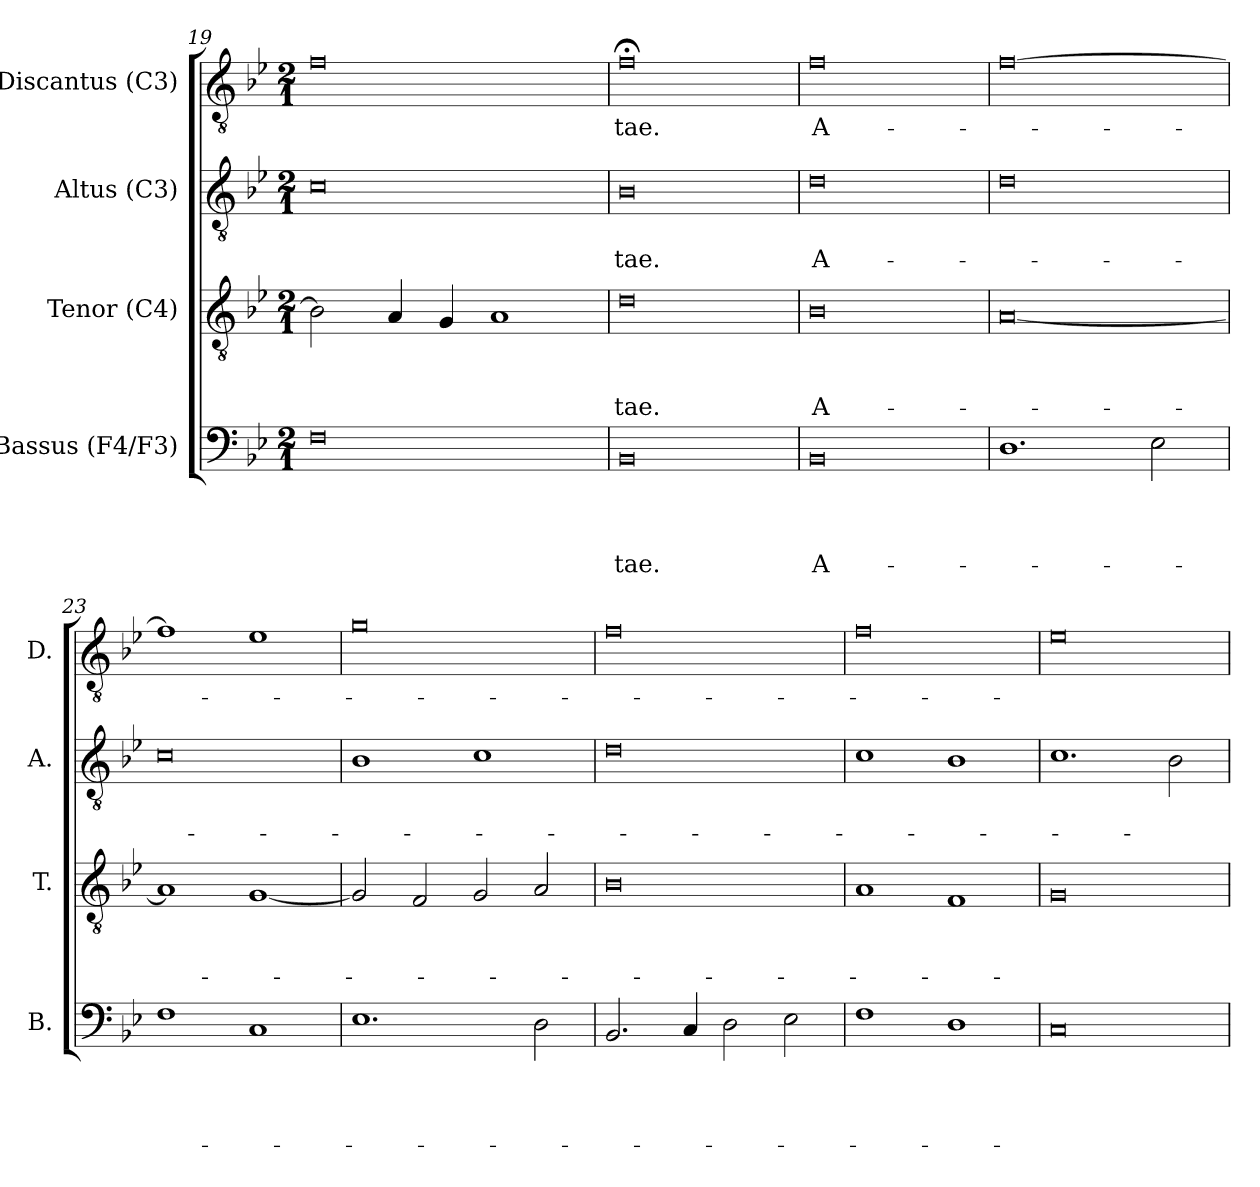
**kern	**text	**text	**text	**text	**kern	**text	**text	**text	**kern	**text	**text	**kern	**text
*part4	*part4	*part4	*part4	*part4	*part3	*part3	*part3	*part3	*part2	*part2	*part2	*part1	*part1
*staff4	*staff4	*staff4	*staff4	*staff4	*staff3	*staff3	*staff3	*staff3	*staff2	*staff2	*staff2	*staff1	*staff1
*I"Bassus (F4/F3)	*	*	*	*	*I"Tenor (C4)	*	*	*	*I"Altus (C3)	*	*	*I"Discantus (C3)	*
*I'B.	*	*	*	*	*I'T.	*	*	*	*I'A.	*	*	*I'D.	*
*clefF4	*	*	*	*	*clefGv2	*	*	*	*clefGv2	*	*	*clefGv2	*
*k[b-e-]	*	*	*	*	*k[b-e-]	*	*	*	*k[b-e-]	*	*	*k[b-e-]	*
*B-:	*	*	*	*	*B-:	*	*	*	*B-:	*	*	*B-:	*
*M2/1	*	*	*	*	*M2/1	*	*	*	*M2/1	*	*	*M2/1	*
=19	=19	=19	=19	=19	=19	=19	=19	=19	=19	=19	=19	=19	=19
0F	.	.	.	.	2B-\]	.	.	.	0c	.	.	0f	.
.	.	.	.	.	4A/	.	.	.	.	.	.	.	.
.	.	.	.	.	4G/	.	.	.	.	.	.	.	.
.	.	.	.	.	1A	.	.	.	.	.	.	.	.
=20	=20	=20	=20	=20	=20	=20	=20	=20	=20	=20	=20	=20	=20
!	!	!	!	!LO:LY:b	!	!	!	!LO:LY:b	!	!	!LO:LY:b	!	!LO:LY:b
0BB-	.	.	.	-tae.	0d	.	.	-tae.	0B-	.	-tae.	0f;<	-tae.
!!LO:PB:g=z
=21	=21	=21	=21	=21	=21	=21	=21	=21	=21	=21	=21	=21	=21
!	!	!	!	!LO:LY:b:rj	!	!	!	!LO:LY:b:rj	!	!	!LO:LY:b:rj	!	!LO:LY:b:rj
0BB-	.	.	.	A-	0B-	.	.	A-	0d	.	A-	0f	A-
=22	=22	=22	=22	=22	=22	=22	=22	=22	=22	=22	=22	=22	=22
1.D	.	.	.	.	[<0A	.	.	.	0d	.	.	[>0f	.
2E-\	.	.	.	.	.	.	.	.	.	.	.	.	.
=23	=23	=23	=23	=23	=23	=23	=23	=23	=23	=23	=23	=23	=23
1F	.	.	.	.	1A]	.	.	.	0c	.	.	1f]	.
1C	.	.	.	.	[<1G	.	.	.	.	.	.	1e-	.
=24	=24	=24	=24	=24	=24	=24	=24	=24	=24	=24	=24	=24	=24
1.E-	.	.	.	.	2G/]	.	.	.	1B-	.	.	0g	.
.	.	.	.	.	2F/	.	.	.	.	.	.	.	.
.	.	.	.	.	2G/	.	.	.	1c	.	.	.	.
2D\	.	.	.	.	2A/	.	.	.	.	.	.	.	.
=25	=25	=25	=25	=25	=25	=25	=25	=25	=25	=25	=25	=25	=25
2.BB-/	.	.	.	.	0B-	.	.	.	0d	.	.	0f	.
4C/	.	.	.	.	.	.	.	.	.	.	.	.	.
2D\	.	.	.	.	.	.	.	.	.	.	.	.	.
2E-\	.	.	.	.	.	.	.	.	.	.	.	.	.
=26	=26	=26	=26	=26	=26	=26	=26	=26	=26	=26	=26	=26	=26
1F	.	.	.	.	1A	.	.	.	1c	.	.	0f	.
1D	.	.	.	.	1F	.	.	.	1B-	.	.	.	.
!!LO:LB:g=z
=27	=27	=27	=27	=27	=27	=27	=27	=27	=27	=27	=27	=27	=27
0C	.	.	.	.	0G	.	.	.	1.c	.	.	0e-	.
.	.	.	.	.	.	.	.	.	2B-\	.	.	.	.
=	=	=	=	=	=	=	=	=	=	=	=	=	=
*-	*-	*-	*-	*-	*-	*-	*-	*-	*-	*-	*-	*-	*-
